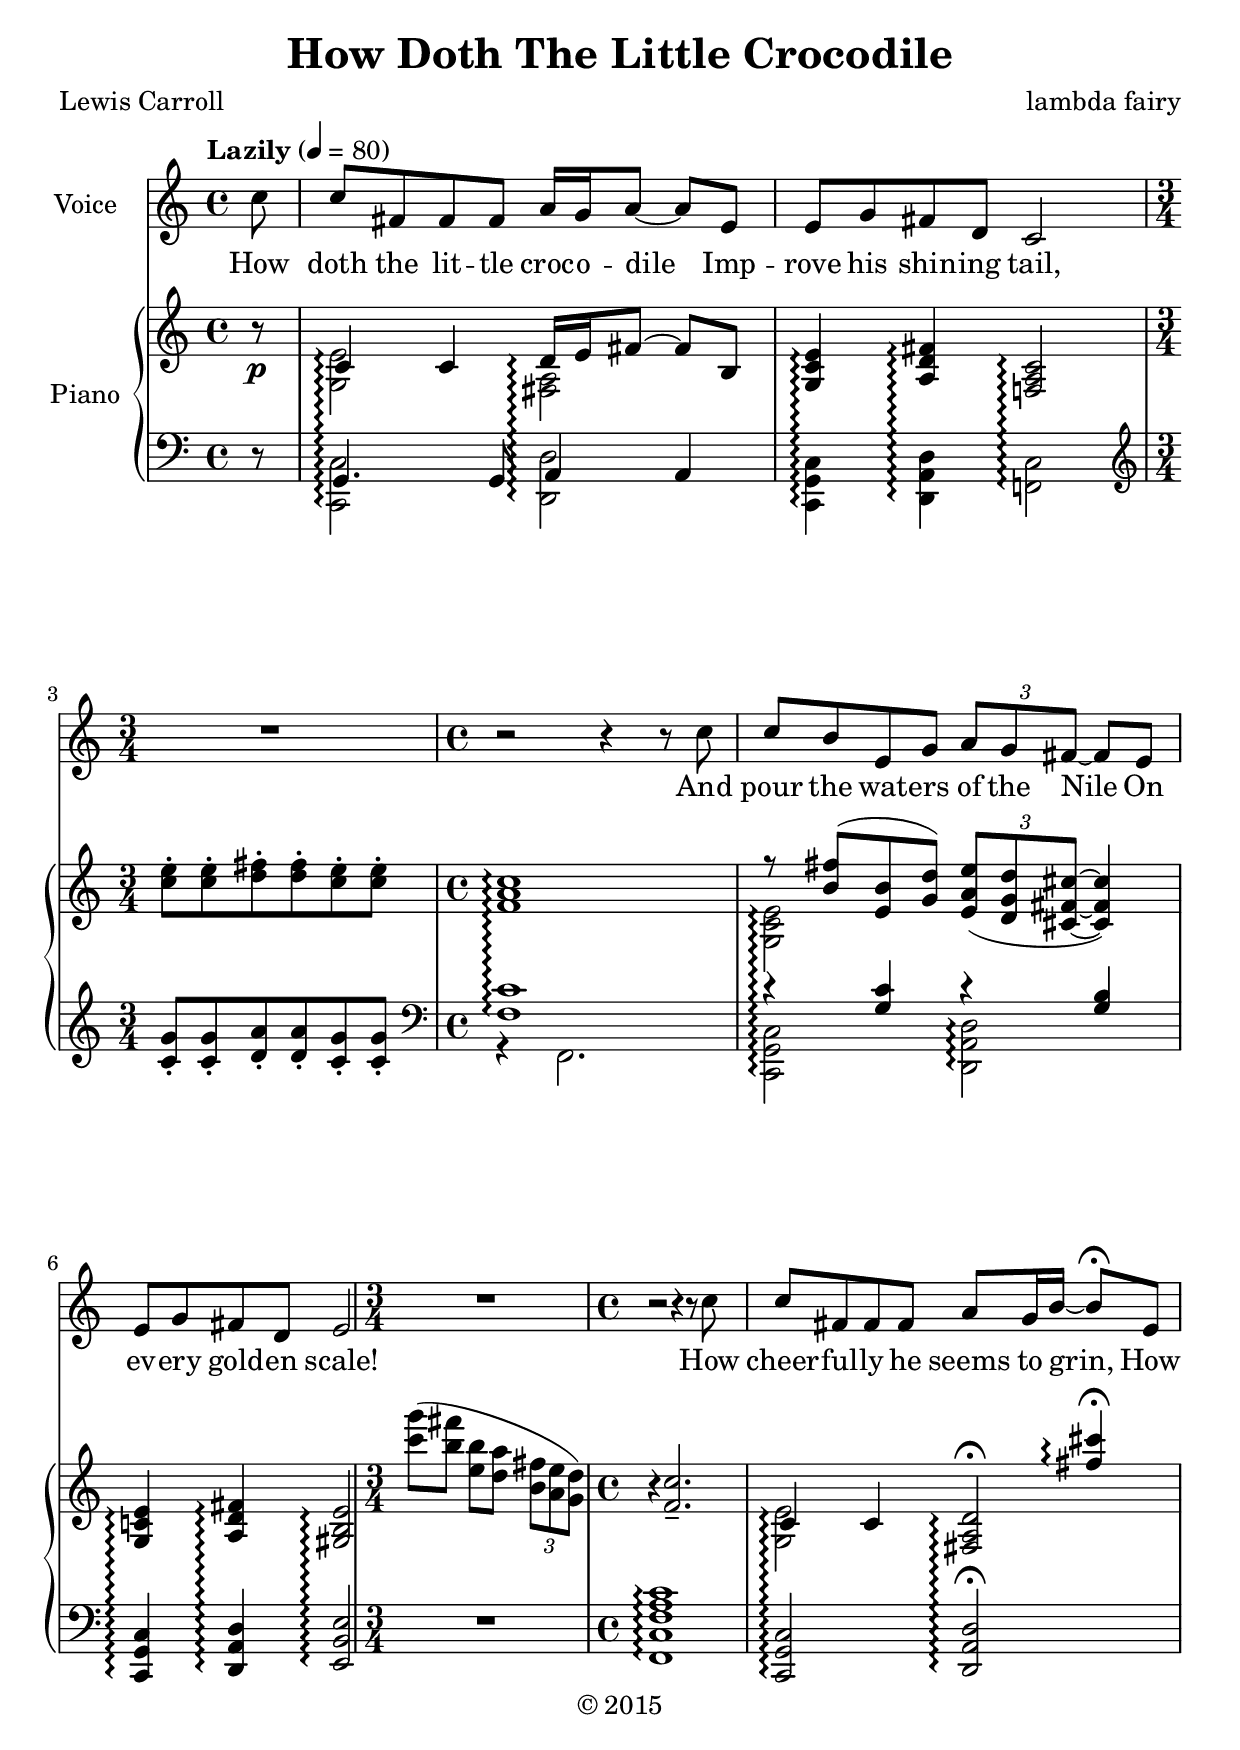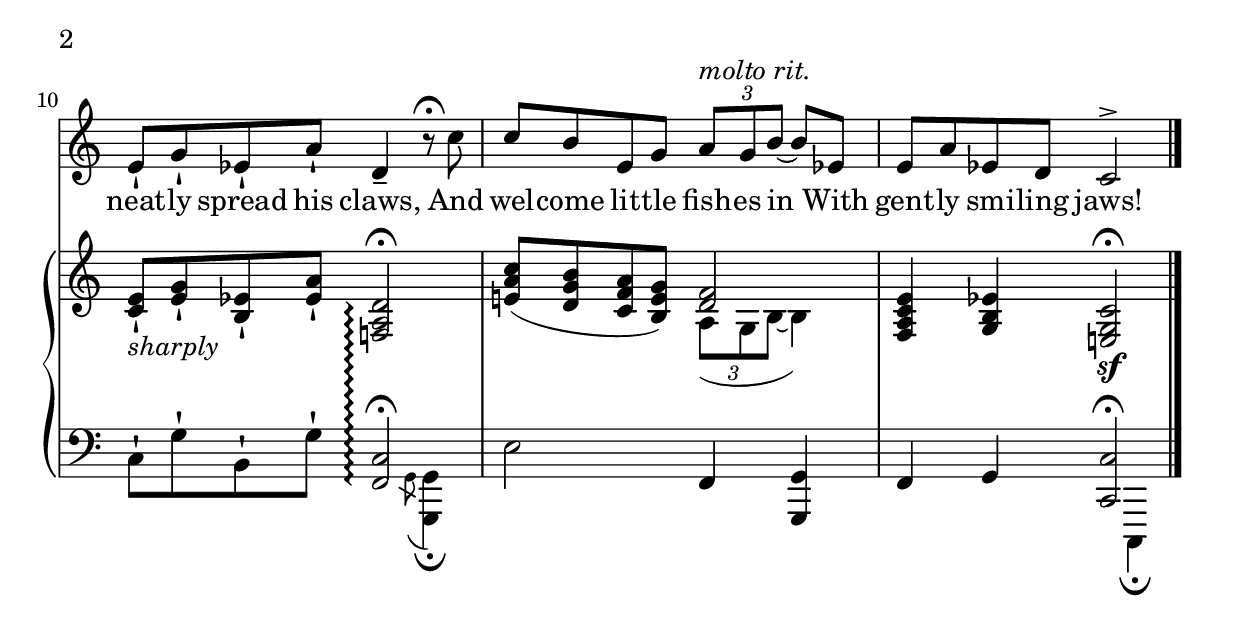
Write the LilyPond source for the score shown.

\version "2.18.2"

\include "articulate.ly"
\include "shared.ily"

#(set-global-staff-size 23)

\header {
    title = "How Doth The Little Crocodile"
    poet = "Lewis Carroll"
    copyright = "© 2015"
    }

vocals = <<
    \relative c' {
        \clef treble
        \set Staff.instrumentName = #"Voice"
        \set Staff.midiInstrument = #"acoustic grand"
        \tempo "Lazily" 4 = 80
        \time 4/4

        \partial 8
        c'8
        | c fs, fs fs a16 g a8 ~ a e
        | e g fs d c2
        \time 3/4
        | R4*3
        \time 4/4
        | r2 r4 r8

        c'
        | c b e, g \times 2/3 { a g fs ~ } fs e
        | e g fs d e2
        \time 3/4
        | R4*3
        \time 4/4
        | r2 r4 r8

        c'8
        | c fs, fs fs a g16 b ~ b8\fermata e,
        | e-! g-! ef-! a-! d,4-- r8\fermata c'
        | c b e, g \times 2/3 { a^\markup { \italic "molto rit." } g b ~ } b ef,
        | e a ef d c2^>

        \bar "|."
        }

    \addlyrics {
        How doth the lit -- tle croc -- o -- dile
        Imp -- rove his shin -- ing tail,
        And pour the wat -- ers of the Nile
        On ev -- ery gold -- en scale!

        How cheer -- ful -- ly he seems to grin,
        How neat -- ly spread his claws,
        And wel -- come lit -- tle fish -- es in
        With gent -- ly smi -- ling jaws!
        }
    >>

right_hand = \relative c' {
    r8\p
    << {
        | c4 c d16\arpeggio e fs8 ~ fs b,
        | <g c e>4\arpeggio <a d fs>\arpeggio <f a c>2\arpeggio
        }
    \\ {
        | <g e'>2\arpeggio <fs a>\arpeggio
        } >>

    | <c'' e>8-. <c e>-. <d fs>-. <d fs>-. <c e>-. <c e>-.
    | <f, a c>1\arpeggio

    | << { r8 <b fs'>( <e, b'> <g d'>) } \\ <g, c e>2\arpeggio >>
    \times 2/3 { <e' a e'>8( <d g d'> <cs fs cs'> ~ } <cs fs cs'>4)
    | <g c e>4\arpeggio <a d fs>\arpeggio <gs b e>2\arpeggio

    | <c'' g'>8[( <b fs'>] <e, b'> <d a'>
    \times 2/3 { <b fs'>8 <a e'> <g d'>) }
    | r4 <f c'>2.--

    << {
        | c4 c <fs, a d>2\arpeggio\fermata
        }
    \\ {
        | <g e'>2\arpeggio
        }
    \\ {
        | s2. <fs'' cs'>4\arpeggio\fermata
        } >>

    | <c, e>8-!-\markup { \italic "sharply" } <e g>-! <b ef>-! <ef a>-!
    <f, a d>2\arpeggio\fermata
    | <e' a c>8( <d g b> <c f a> <b e g>)
    << <d f>2 \\ { \times 2/3 { a8( g b ~ } b4) } >>

    | <f a c e>4 <g b ef> <e g c>2\fermata\sf
    }

left_hand = \relative c {
    \clef bass
    r8
    << {
        | g4. g8 a4 a
        }
    \\ {
        | <c, c'>2\arpeggio <d d'>\arpeggio
        | <c g' c>4\arpeggio <d a' d>\arpeggio <f c'>2\arpeggio
        } >>

    \clef treble
    | <c'' g'>8-. <c g'>-. <d a'>-. <d a'>-. <c g'>-. <c g'>-.
    \clef bass
    | << <f, c'>1\arpeggio \\ { r4 f,2. } >>

    << {
        | r4 <g' c> r <g b>
        }
    \\ {
        | <c,, g' c>2\arpeggio <d a' d>\arpeggio
        } >>
    | <c g' c>4\arpeggio <d a' d>\arpeggio <e b' e>2\arpeggio

    | R4*3
    | \stemDown <f c' f a c>1\arpeggio \stemNeutral

    | <c g' c>2\arpeggio <d a' d>\arpeggio\fermata
    | c'8-! g'-! b,-! g'-!
    << <f, c'>2\arpeggio\fermata \\ { s4 \acciaccatura g8 <g g,>4\fermata } >>

    | e'2 f,4 <g, g'>
    | f'4 g
    << <c, c'>2\fermata \\ { s4 c,\fermata } >>
    }

stuff = <<
    \vocals
    \new PianoStaff <<
        #(set-accidental-style 'piano)
        \set PianoStaff.instrumentName = #"Piano"
        \set PianoStaff.connectArpeggios = ##t
        \new Staff = "R" \right_hand
        \new Staff = "L" \left_hand
        >>
    >>

\score {
    \stuff
    \layout { }
    }

\score {
    \articulate \stuff
    \midi { }
    }
